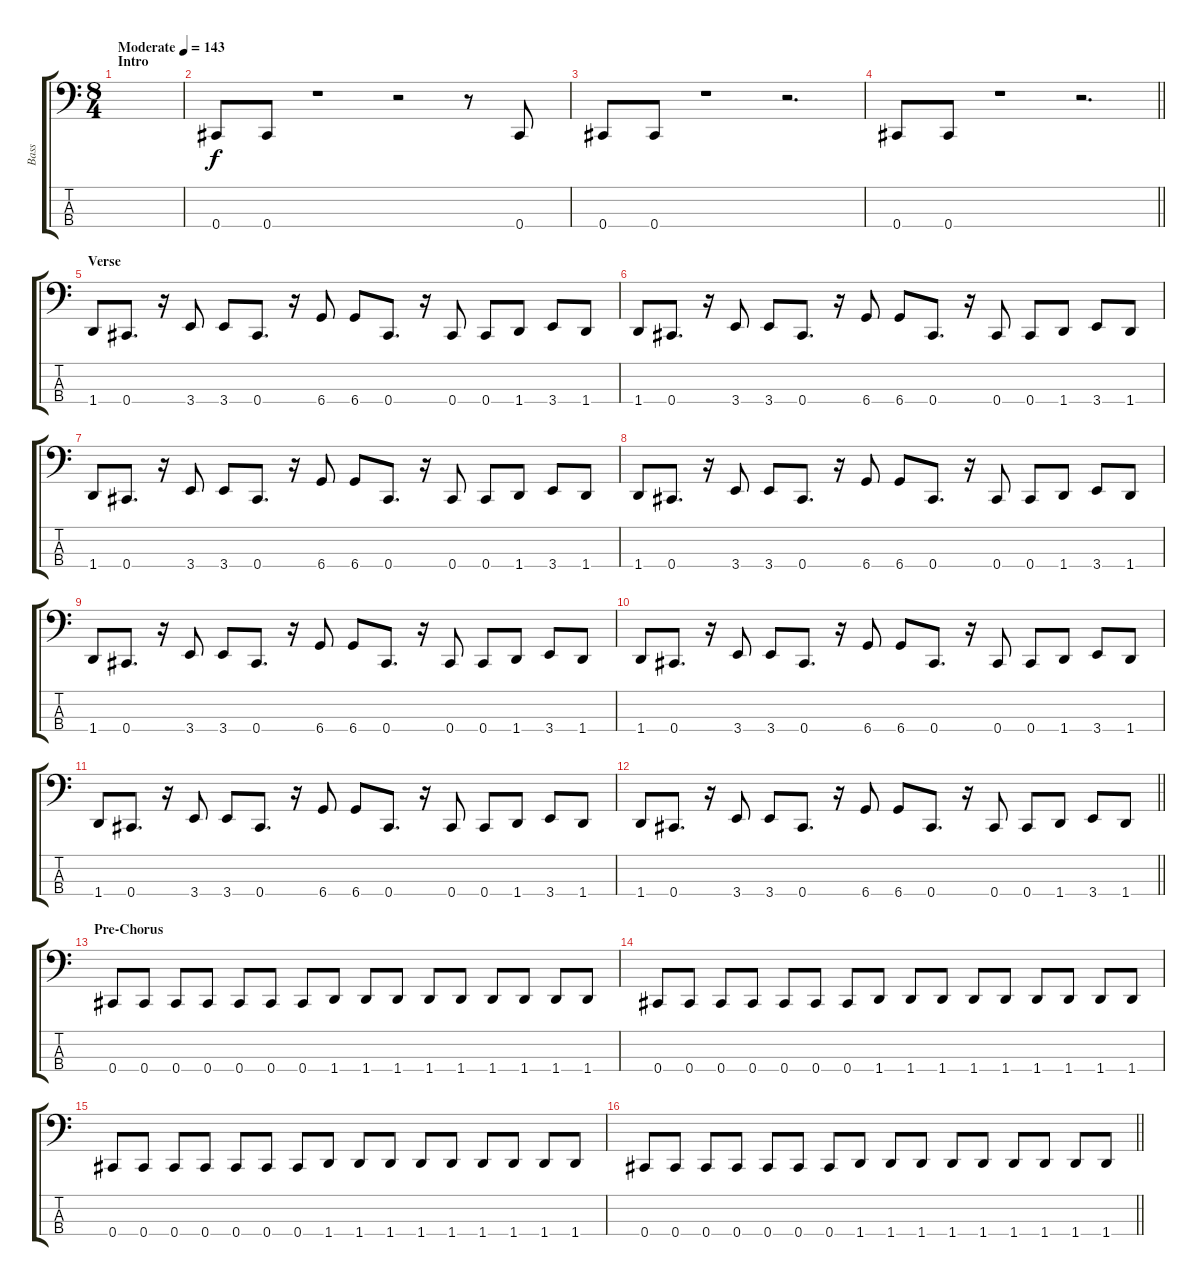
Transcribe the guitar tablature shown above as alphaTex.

\track ("Bass" "Bass") {instrument electricbassfinger}
\staff {score tabs}
\tuning (E2 B1 Gb1 Db1) {hide}
\ts (8 4)
\section ("" "Intro")
\tempo (143 "Moderate")
\clef f4
\ks c
|
0.4.8 0.4.8 r.1 r.2 r.8 0.4.8 |
0.4.8 0.4.8 r.1 r.2{d} |
\barLineRight lightlight
0.4.8 0.4.8 r.1 r.2{d} |
\section ("" "Verse")
1.4.8 0.4.8{d} r.16 3.4.8 3.4.8 0.4.8{d} r.16 6.4.8 6.4.8 0.4.8{d} r.16 0.4.8 0.4.8 1.4.8 3.4.8 1.4.8 |
1.4.8 0.4.8{d} r.16 3.4.8 3.4.8 0.4.8{d} r.16 6.4.8 6.4.8 0.4.8{d} r.16 0.4.8 0.4.8 1.4.8 3.4.8 1.4.8 |
1.4.8 0.4.8{d} r.16 3.4.8 3.4.8 0.4.8{d} r.16 6.4.8 6.4.8 0.4.8{d} r.16 0.4.8 0.4.8 1.4.8 3.4.8 1.4.8 |
1.4.8 0.4.8{d} r.16 3.4.8 3.4.8 0.4.8{d} r.16 6.4.8 6.4.8 0.4.8{d} r.16 0.4.8 0.4.8 1.4.8 3.4.8 1.4.8 |
1.4.8 0.4.8{d} r.16 3.4.8 3.4.8 0.4.8{d} r.16 6.4.8 6.4.8 0.4.8{d} r.16 0.4.8 0.4.8 1.4.8 3.4.8 1.4.8 |
1.4.8 0.4.8{d} r.16 3.4.8 3.4.8 0.4.8{d} r.16 6.4.8 6.4.8 0.4.8{d} r.16 0.4.8 0.4.8 1.4.8 3.4.8 1.4.8 |
1.4.8 0.4.8{d} r.16 3.4.8 3.4.8 0.4.8{d} r.16 6.4.8 6.4.8 0.4.8{d} r.16 0.4.8 0.4.8 1.4.8 3.4.8 1.4.8 |
\barLineRight lightlight
1.4.8 0.4.8{d} r.16 3.4.8 3.4.8 0.4.8{d} r.16 6.4.8 6.4.8 0.4.8{d} r.16 0.4.8 0.4.8 1.4.8 3.4.8 1.4.8 |
\section ("" "Pre-Chorus")
0.4.8 0.4.8 0.4.8 0.4.8 0.4.8 0.4.8 0.4.8 1.4.8 1.4.8 1.4.8 1.4.8 1.4.8 1.4.8 1.4.8 1.4.8 1.4.8 |
0.4.8 0.4.8 0.4.8 0.4.8 0.4.8 0.4.8 0.4.8 1.4.8 1.4.8 1.4.8 1.4.8 1.4.8 1.4.8 1.4.8 1.4.8 1.4.8 |
0.4.8 0.4.8 0.4.8 0.4.8 0.4.8 0.4.8 0.4.8 1.4.8 1.4.8 1.4.8 1.4.8 1.4.8 1.4.8 1.4.8 1.4.8 1.4.8 |
\barLineRight lightlight
0.4.8 0.4.8 0.4.8 0.4.8 0.4.8 0.4.8 0.4.8 1.4.8 1.4.8 1.4.8 1.4.8 1.4.8 1.4.8 1.4.8 1.4.8 1.4.8
